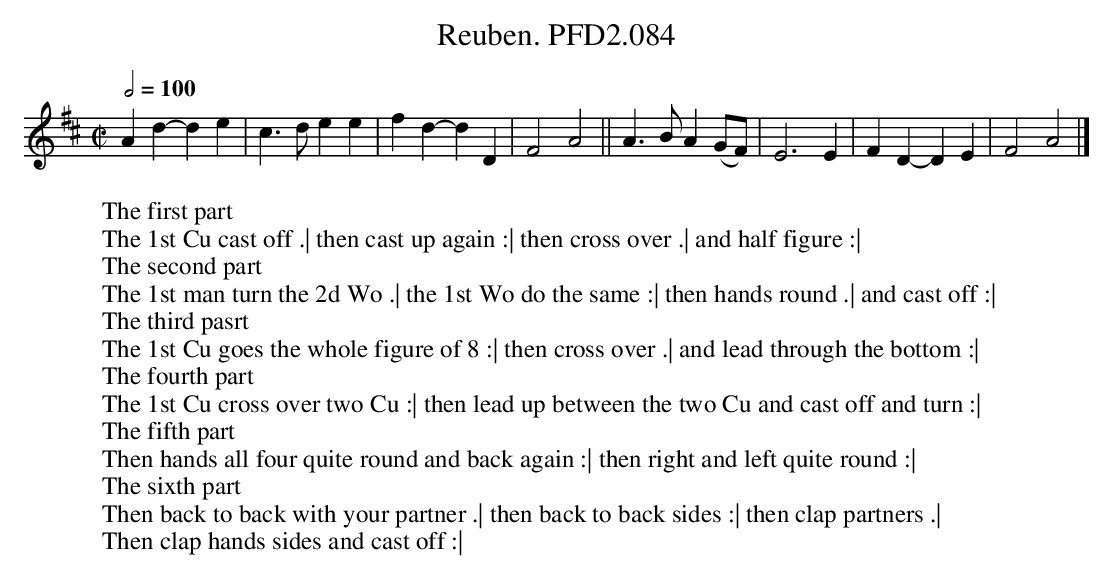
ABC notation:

X:1
T:Reuben. PFD2.084
M:C|
L:1/4
Q:1/2=100
W:The first part
W:The 1st Cu cast off .| then cast up again :| then cross over .| and half figure :|
W:The second part
W:The 1st man turn the 2d Wo .| the 1st Wo do the same :| then hands round .| and cast off :|
W:The third pasrt
W:The 1st Cu goes the whole figure of 8 :| then cross over .| and lead through the bottom :|
W:The fourth part
W:The 1st Cu cross over two Cu :| then lead up between the two Cu and cast off and turn :|
W:The fifth part
W:Then hands all four quite round and back again :| then right and left quite round :|
W:The sixth part
W:Then back to back with your partner .| then back to back sides :| then clap partners .|
W:Then clap hands sides and cast off :|
K:D
Ad-de|c>dee|fd-dD|F2A2||A>BA(G/F/)|E3E|FD-DE|F2A2|]
